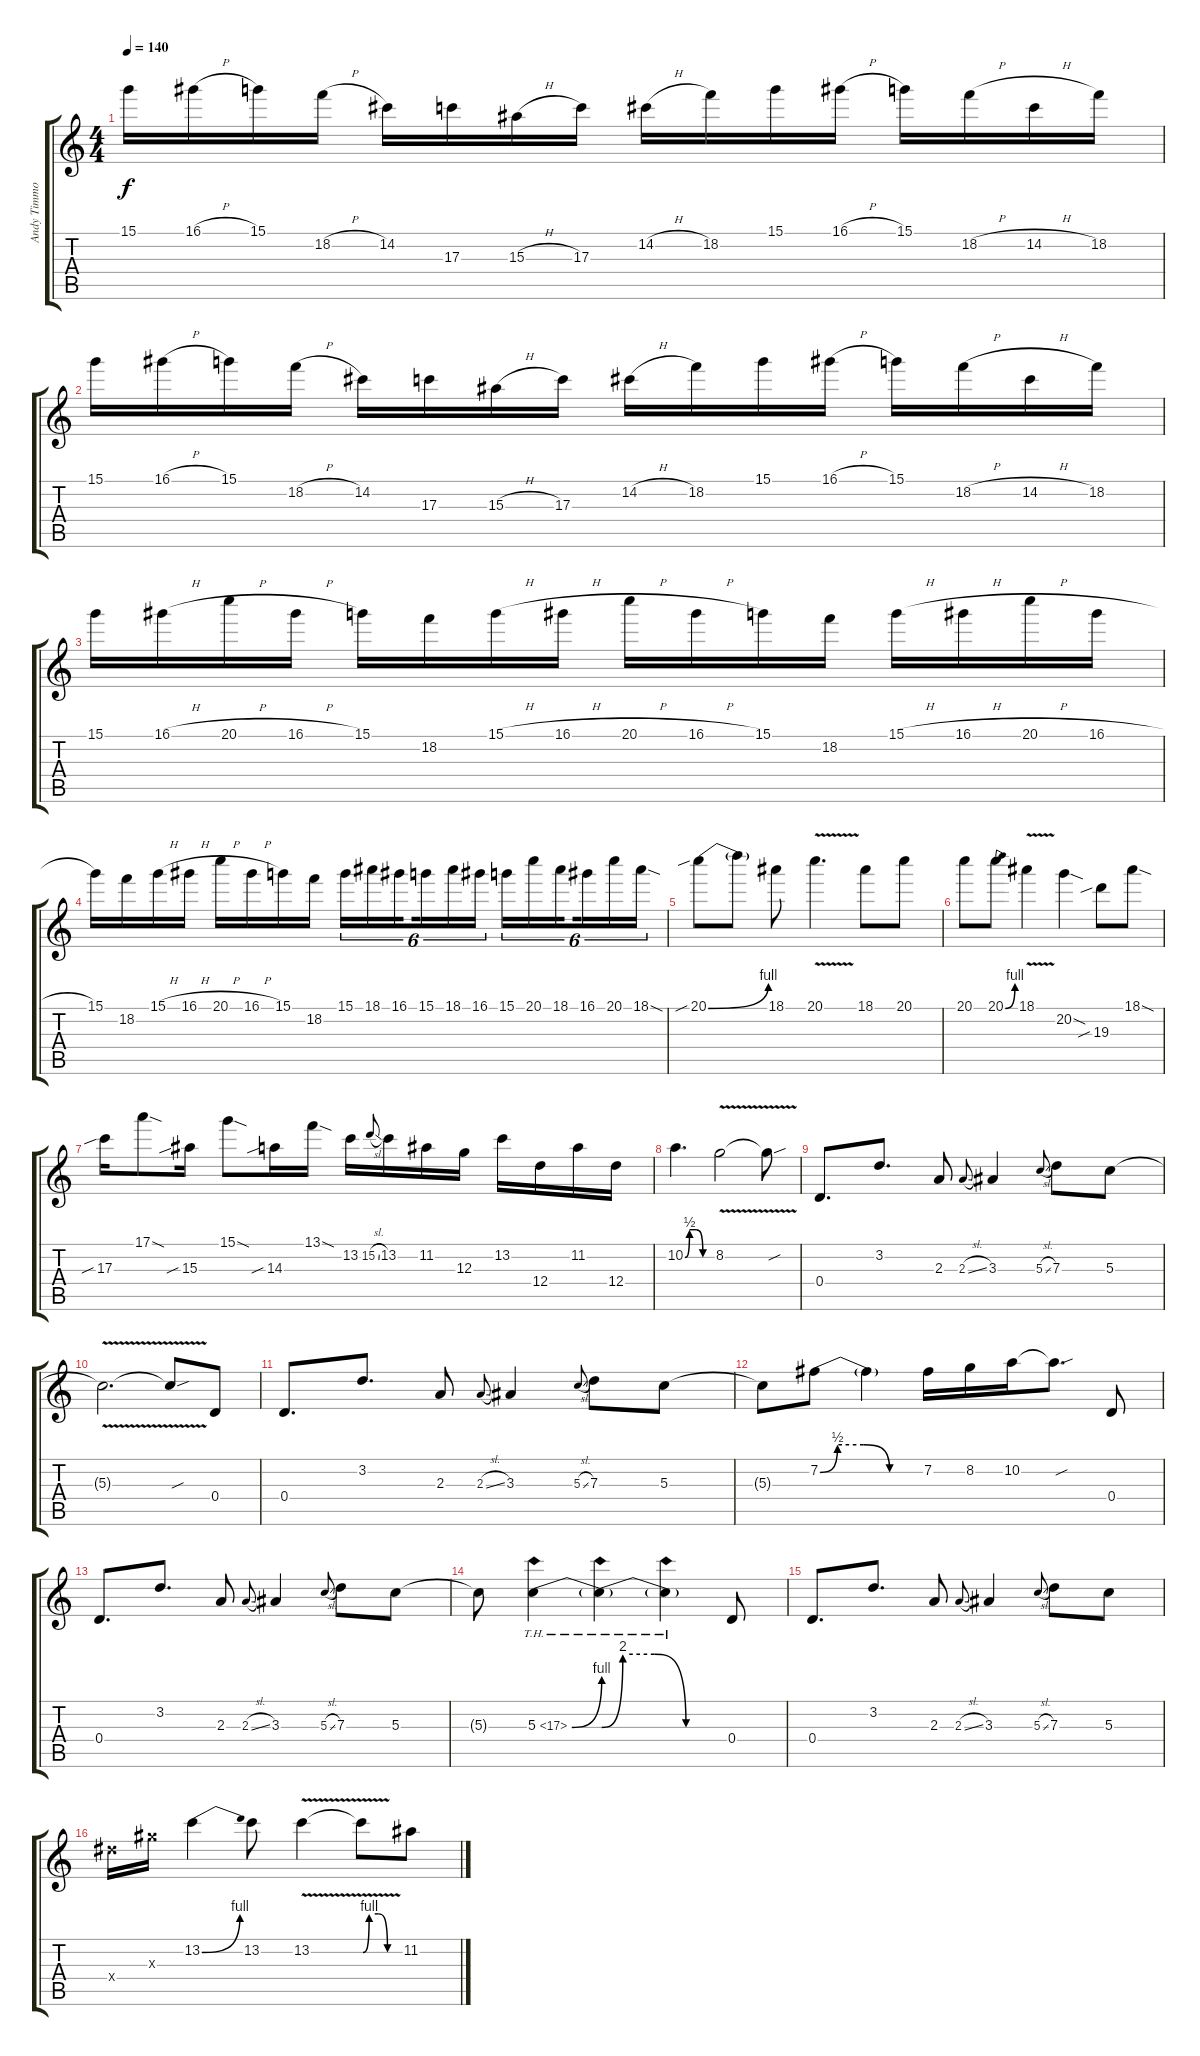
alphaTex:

\track ("Andy Timmons" "Andy Timmo") {instrument overdrivenguitar}
\staff {score tabs}
\tuning (E4 B3 G3 D3 A2 E2) {hide}
\ts (4 4)
\tempo 140
\clef g2
\ks c
15.1.16{dy f} 16.1{h}.16 15.1.16 18.2{h}.16 14.2.16 17.3.16 15.3{h}.16 17.3.16 14.2{h}.16 18.2.16 15.1.16 16.1{h}.16 15.1.16 18.2{h}.16 14.2{h}.16 18.2.16 |
15.1.16 16.1{h}.16 15.1.16 18.2{h}.16 14.2.16 17.3.16 15.3{h}.16 17.3.16 14.2{h}.16 18.2.16 15.1.16 16.1{h}.16 15.1.16 18.2{h}.16 14.2{h}.16 18.2.16 |
15.1.16 16.1{h}.16 20.1{h}.16 16.1{h}.16 15.1.16 18.2.16 15.1{h}.16 16.1{h}.16 20.1{h}.16 16.1{h}.16 15.1.16 18.2.16 15.1{h}.16 16.1{h}.16 20.1{h}.16 16.1{h}.16 |
15.1.16 18.2.16 15.1{h}.16 16.1{h}.16 20.1{h}.16 16.1{h}.16 15.1.16 18.2.16 15.1.16{tu (6 4)} 18.1.16{tu (6 4)} 16.1.16{tu (6 4) beam splitsecondary} 15.1.16{tu (6 4)} 18.1.16{tu (6 4)} 16.1.16{tu (6 4)} 15.1.16{tu (6 4)} 20.1.16{tu (6 4)} 18.1.16{tu (6 4) beam splitsecondary} 16.1.16{tu (6 4)} 20.1.16{tu (6 4)} 18.1{sod}.16{tu (6 4)} |
20.1{be (bend 0 0 60 4) sib}.8 20.1{t}.8 18.1.8 20.1{v}.4{d} 18.1.8 20.1.8 |
20.1.8 20.1{be (bend 0 0 60 4)}.8 18.1{v}.4 20.2{sod}.4 19.3{sib}.8 18.1{sod}.8 |
17.3{sib}.16 17.1{sod}.8 15.3{sib}.16 15.1{sod}.8 14.3{sib}.16 13.1{sod}.16 13.2.16 15.2{sl}.8{gr onbeat} 13.2.16 11.2.16 12.3.16 13.2.16 12.4.16 11.2.16 12.4.16 |
10.2{be (custom 0 0 10 2 25 2 40 0 60 0)}.4{d} 8.2{v}.2 8.2{sou t}.8 |
0.4.8{d} 3.2.8{d} 2.3.8 2.3{sl}.8{gr onbeat} 3.3.4 5.3{sl}.8{gr onbeat} 7.3.8 5.3.8 |
5.3{v t}.2{d} 5.3{sou t}.8 0.4.8 |
0.4.8{d} 3.2.8{d} 2.3.8 2.3{sl}.8{gr onbeat} 3.3.4 5.3{sl}.8{gr onbeat} 7.3.8 5.3.8 |
5.3{t}.8 7.2{be (custom 0 0 10 2 25 2 40 0 60 0)}.8 7.2{t}.4 7.2.16 8.2.16 10.2.16 10.2{sou t}.8{d} 0.4.8 |
0.4.8{d} 3.2.8{d} 2.3.8 2.3{sl}.8{gr onbeat} 3.3.4 5.3{sl}.8{gr onbeat} 7.3.8 5.3.8 |
5.3{t}.8 5.3{be (bend 0 0 60 4) th 12}.4 5.3{be (custom 0 0 10 8 25 8 40 0 60 0) th 12 t}.4 5.3{th 12 t}.4 0.4.8 |
0.4.8{d} 3.2.8{d} 2.3.8 2.3{sl}.8{gr onbeat} 3.3.4 5.3{sl}.8{gr onbeat} 7.3.8 5.3.8 |
13.4{x}.16 13.3{x}.16 13.2{be (bend 0 0 60 4)}.4 13.2.8 13.2{v}.4 13.2{be (custom 0 0 10 4 25 4 40 0 60 0) t}.8 11.2.8
